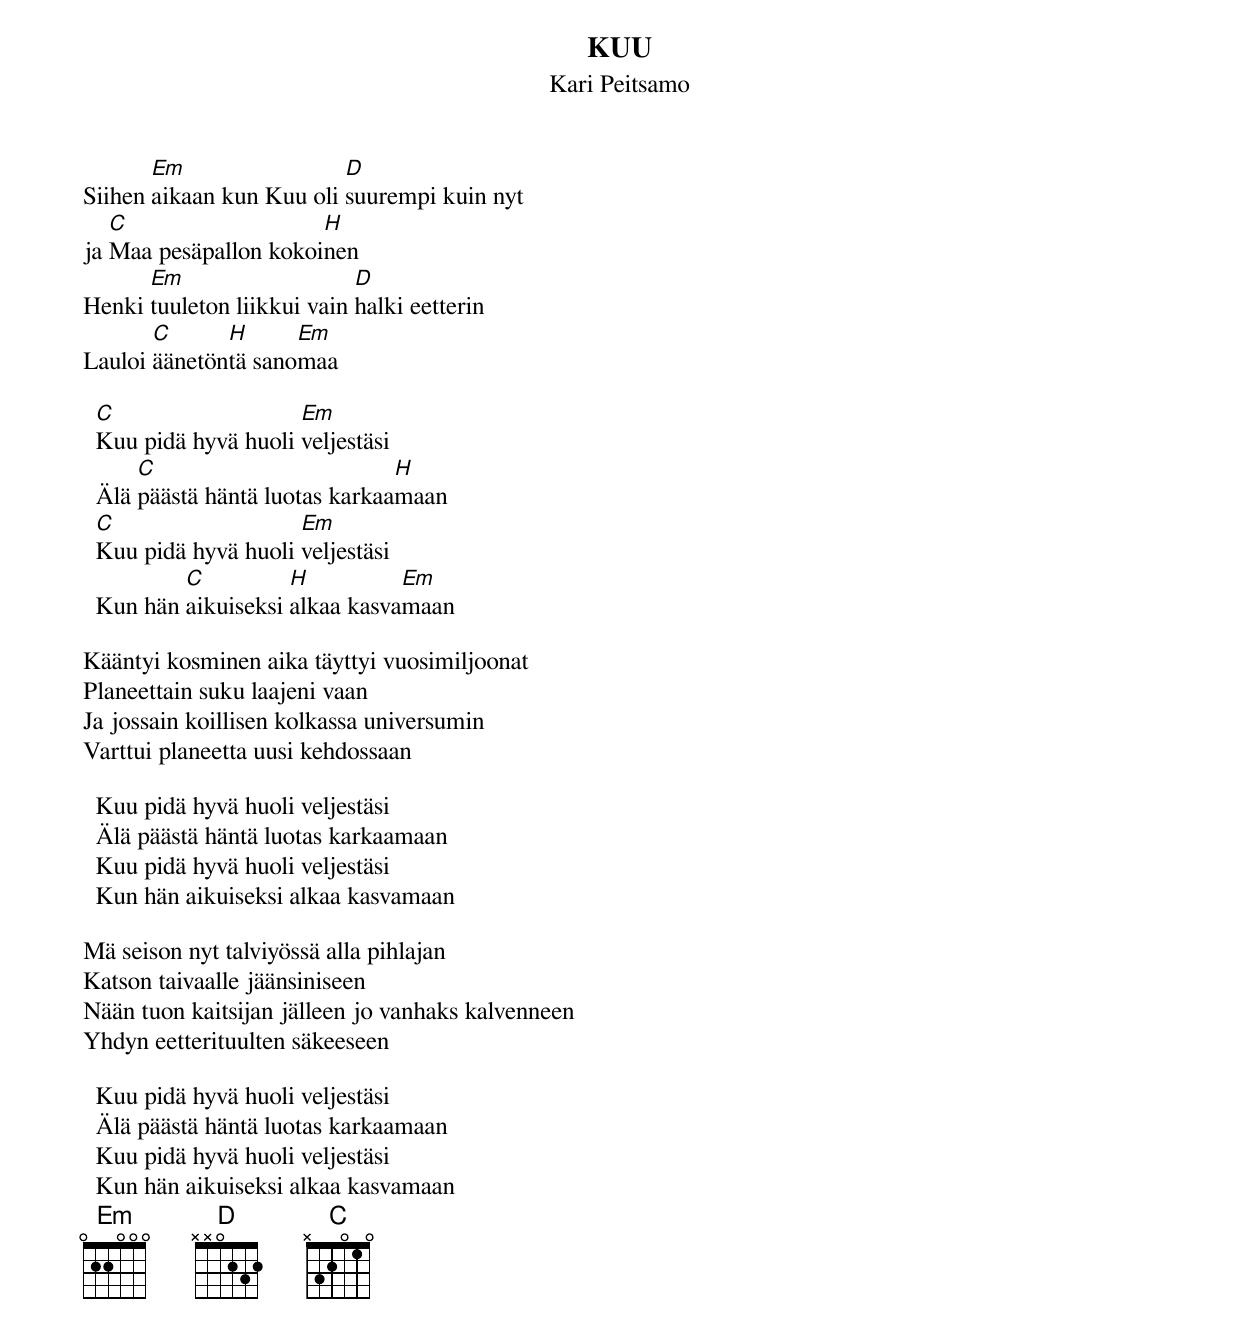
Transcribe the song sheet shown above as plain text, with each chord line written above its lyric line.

KUU
Kari Peitsamo

       Em                 D
Siihen aikaan kun Kuu oli suurempi kuin nyt
   C                   H
ja Maa pesäpallon kokoinen
      Em                    D
Henki tuuleton liikkui vain halki eetterin
       C      H      Em
Lauloi äänetöntä sanomaa

  C                   Em
  Kuu pidä hyvä huoli veljestäsi
      C                         H
  Älä päästä häntä luotas karkaamaan
  C                   Em
  Kuu pidä hyvä huoli veljestäsi
          C          H          Em
  Kun hän aikuiseksi alkaa kasvamaan

Kääntyi kosminen aika täyttyi vuosimiljoonat
Planeettain suku laajeni vaan
Ja jossain koillisen kolkassa universumin
Varttui planeetta uusi kehdossaan

  Kuu pidä hyvä huoli veljestäsi
  Älä päästä häntä luotas karkaamaan
  Kuu pidä hyvä huoli veljestäsi
  Kun hän aikuiseksi alkaa kasvamaan

Mä seison nyt talviyössä alla pihlajan
Katson taivaalle jäänsiniseen
Nään tuon kaitsijan jälleen jo vanhaks kalvenneen
Yhdyn eetterituulten säkeeseen

  Kuu pidä hyvä huoli veljestäsi
  Älä päästä häntä luotas karkaamaan
  Kuu pidä hyvä huoli veljestäsi
  Kun hän aikuiseksi alkaa kasvamaan
